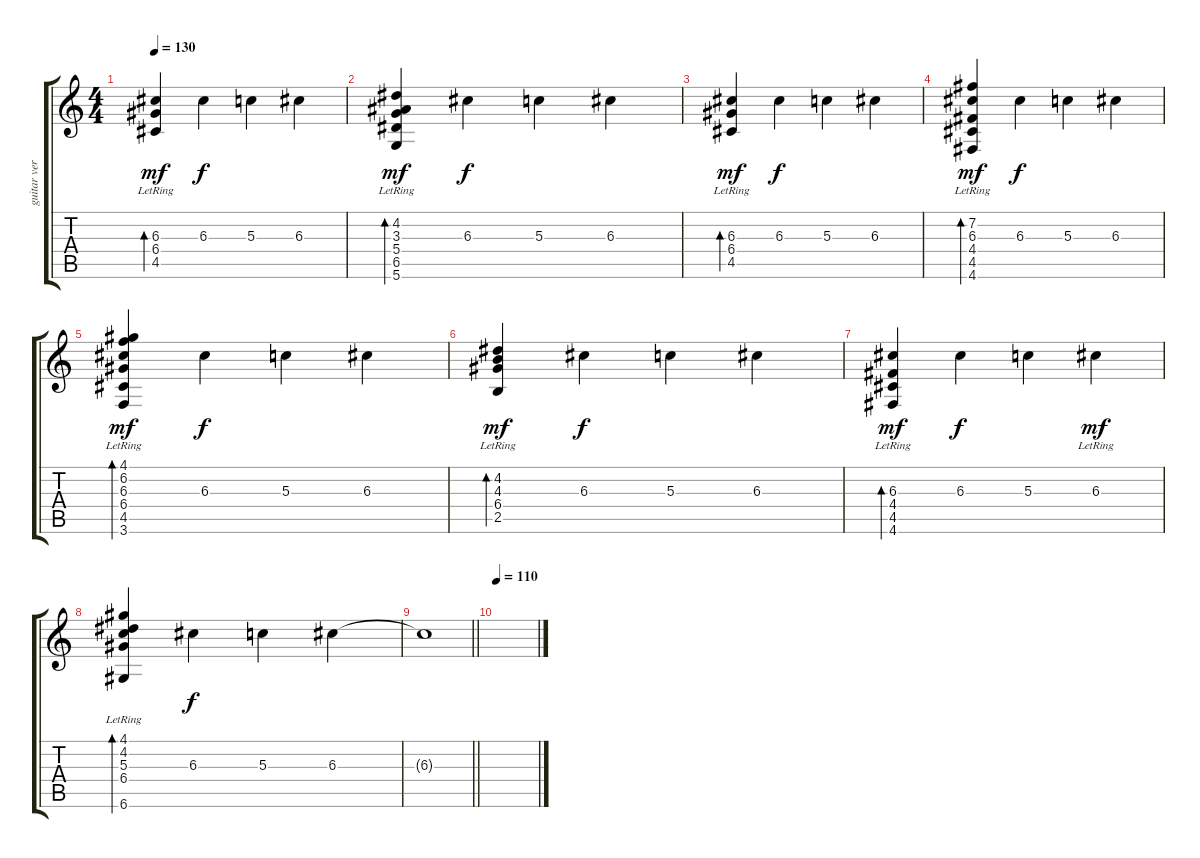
\track ("guitar version" "guitar ver") {instrument acousticguitarnylon}
\staff {score tabs}
\tuning (E4 B3 G3 D3 A2 D2) {hide}
\ts (4 4)
\tempo 130
\clef g2
\ks c
(6.3{lr} 6.4{lr} 4.5{lr}).4{bd 240 dy mf} 6.3.4{dy f} 5.3.4 6.3.4 |
(4.2{lr} 3.3 5.4{lr} 6.5{lr} 5.6{lr}).4{bd 240 dy mf} 6.3.4{dy f} 5.3.4 6.3.4 |
(6.3{lr} 6.4 4.5{lr}).4{bd 240 dy mf} 6.3.4{dy f} 5.3.4 6.3.4 |
(7.2{lr} 6.3{lr} 4.4 4.5{lr} 4.6{lr}).4{bd 240 dy mf} 6.3.4{dy f} 5.3.4 6.3.4 |
(4.1 6.2{lr} 6.3{lr} 6.4{lr} 4.5{lr} 3.6{lr}).4{bd 240 dy mf} 6.3.4{dy f} 5.3.4 6.3.4 |
(4.2{lr} 4.3{lr} 6.4{lr} 2.5{lr}).4{bd 240 dy mf} 6.3.4{dy f} 5.3.4 6.3.4 |
(6.3{lr} 4.4{lr} 4.5{lr} 4.6{lr}).4{bd 240 dy mf} 6.3.4{dy f} 5.3.4 6.3{lr}.4{dy mf} |
(4.1 4.2{lr} 5.3{lr} 6.4{lr} 6.6{lr}).4{bd 240} 6.3.4{dy f} 5.3.4 6.3.4 |
\barLineRight lightlight
6.3{t}.1 |
\tempo 110
